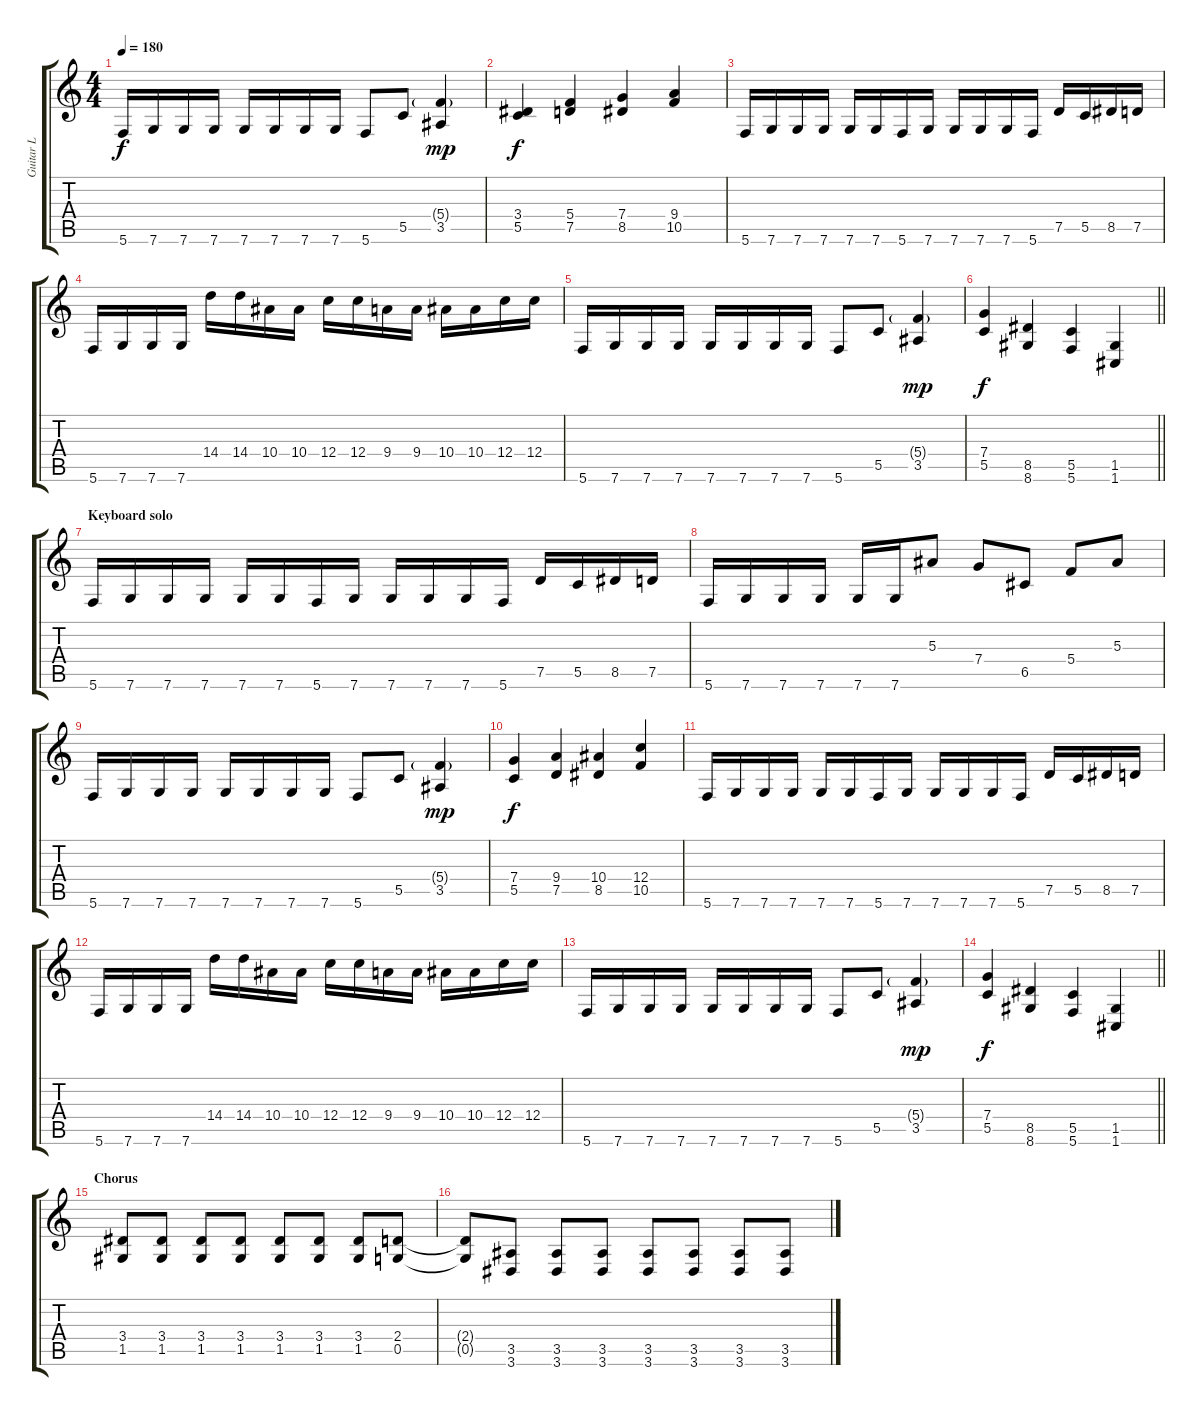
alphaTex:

\track ("Guitar L" "Guitar L") {instrument distortionguitar}
\staff {score tabs}
\tuning (D4 A3 F3 C3 G2 C2) {hide}
\ts (4 4)
\tempo 180
\clef g2
\ks c
5.6.16{dy f} 7.6.16 7.6.16 7.6.16 7.6.16 7.6.16 7.6.16 7.6.16 5.6.8 5.5.8 (5.4{g} 3.5).4{dy mp} |
(3.4 5.5).4{dy f} (5.4 7.5).4 (7.4 8.5).4 (9.4 10.5).4 |
5.6.16 7.6.16 7.6.16 7.6.16 7.6.16 7.6.16 5.6.16 7.6.16 7.6.16 7.6.16 7.6.16 5.6.16 7.5.16 5.5.16 8.5.16 7.5.16 |
5.6.16 7.6.16 7.6.16 7.6.16 14.4.16 14.4.16 10.4.16 10.4.16 12.4.16 12.4.16 9.4.16 9.4.16 10.4.16 10.4.16 12.4.16 12.4.16 |
5.6.16 7.6.16 7.6.16 7.6.16 7.6.16 7.6.16 7.6.16 7.6.16 5.6.8 5.5.8 (5.4{g} 3.5).4{dy mp} |
\barLineRight lightlight
(7.4 5.5).4{dy f} (8.5 8.6).4 (5.5 5.6).4 (1.5 1.6).4 |
\section ("" "Keyboard solo")
5.6.16 7.6.16 7.6.16 7.6.16 7.6.16 7.6.16 5.6.16 7.6.16 7.6.16 7.6.16 7.6.16 5.6.16 7.5.16 5.5.16 8.5.16 7.5.16 |
5.6.16 7.6.16 7.6.16 7.6.16 7.6.16 7.6.16 5.3.8 7.4.8 6.5.8 5.4.8 5.3.8 |
5.6.16 7.6.16 7.6.16 7.6.16 7.6.16 7.6.16 7.6.16 7.6.16 5.6.8 5.5.8 (5.4{g} 3.5).4{dy mp} |
(7.4 5.5).4{dy f} (9.4 7.5).4 (10.4 8.5).4 (12.4 10.5).4 |
5.6.16 7.6.16 7.6.16 7.6.16 7.6.16 7.6.16 5.6.16 7.6.16 7.6.16 7.6.16 7.6.16 5.6.16 7.5.16 5.5.16 8.5.16 7.5.16 |
5.6.16 7.6.16 7.6.16 7.6.16 14.4.16 14.4.16 10.4.16 10.4.16 12.4.16 12.4.16 9.4.16 9.4.16 10.4.16 10.4.16 12.4.16 12.4.16 |
5.6.16 7.6.16 7.6.16 7.6.16 7.6.16 7.6.16 7.6.16 7.6.16 5.6.8 5.5.8 (5.4{g} 3.5).4{dy mp} |
\barLineRight lightlight
(7.4 5.5).4{dy f} (8.5 8.6).4 (5.5 5.6).4 (1.5 1.6).4 |
\section ("" "Chorus")
(3.4 1.5).8 (3.4 1.5).8 (3.4 1.5).8 (3.4 1.5).8 (3.4 1.5).8 (3.4 1.5).8 (3.4 1.5).8 (2.4 0.5).8 |
(2.4{t} 0.5{t}).8 (3.5 3.6).8 (3.5 3.6).8 (3.5 3.6).8 (3.5 3.6).8 (3.5 3.6).8 (3.5 3.6).8 (3.5 3.6).8
